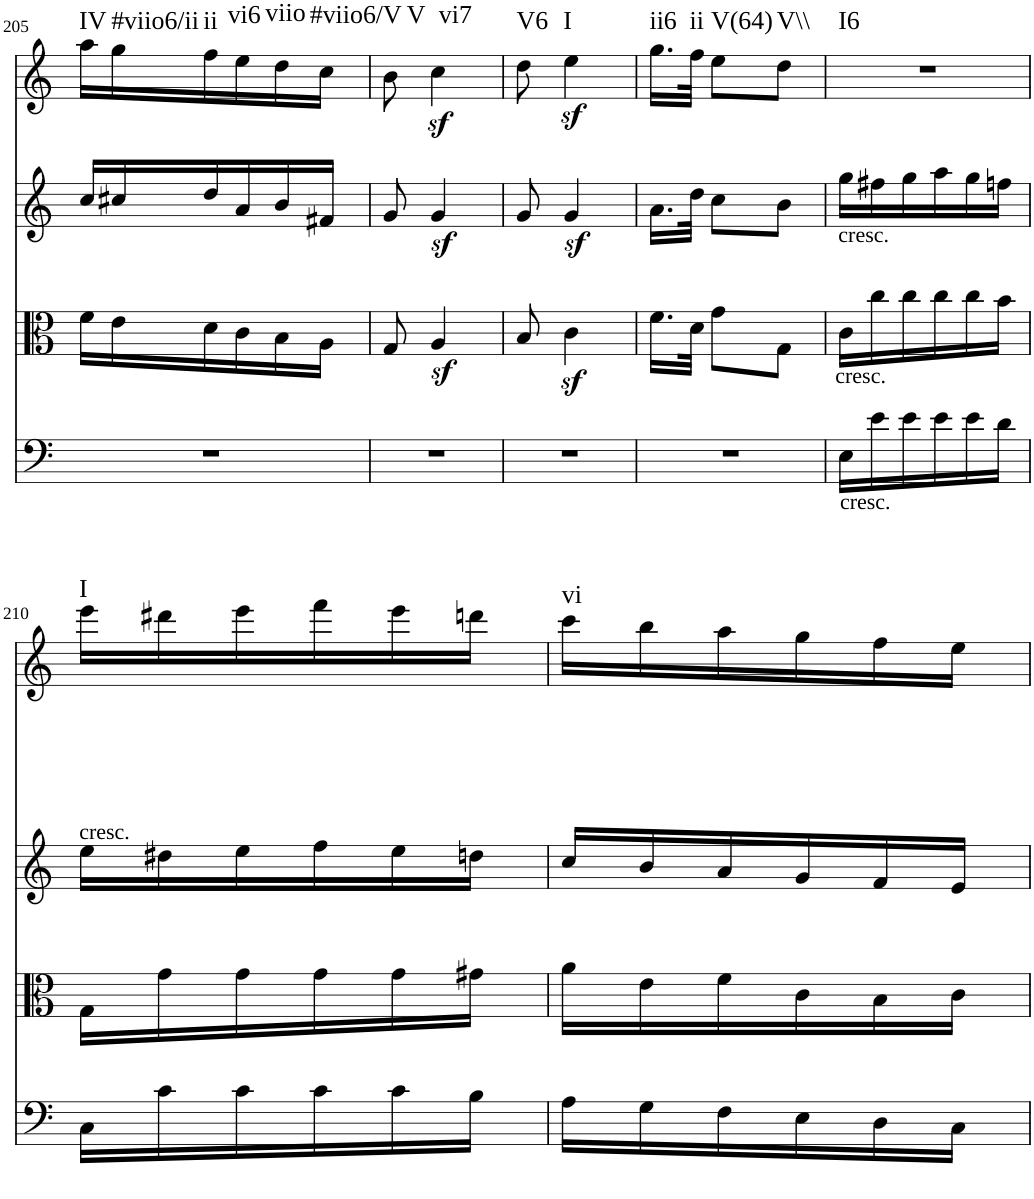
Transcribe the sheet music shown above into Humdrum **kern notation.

**kern	**kern	**kern	**kern	**dynam	**harte
*part4	*part3	*part2	*part1	*part1	*part1
*staff4	*staff3	*staff2	*staff1	*staff1	*
*I"Violoncello	*I"Viola	*I"Violin II	*I"Violin I	*	*
!!LO:PB:g=z
*clefF4	*clefC3	*clefG2	*clefG2	*	*
*k[]	*k[]	*k[]	*k[]	*	*
*M3/8	*M3/8	*M3/8	*M3/8	*	*
=205	=205	=205	=205	=205	=205
!	!	!	!	!	!LO:H:kt=IV
4.r	16f\LL	16cc/LL	16aa\LL	.	N
!	!	!	!	!	!LO:H:kt=#viio6/ii
.	16e\	16cc#X/	16gg\	.	N
!	!	!	!	!	!LO:H:kt=ii
.	16d\	16dd/	16ff\	.	N
!	!	!	!	!	!LO:H:kt=vi6
.	16c\	16a/	16ee\	.	N
!	!	!	!	!	!LO:H:kt=viio
.	16B\	16b/	16dd\	.	N
!	!	!	!	!	!LO:H:kt=#viio6/V
.	16A\JJ	16f#X/JJ	16cc\JJ	.	N
=206	=206	=206	=206	=206	=206
!	!	!	!	!	!LO:H:kt=V
4.r	8G/	8g/	8b\	.	N
!	!	!	!	!LO:DY:b	!LO:H:kt=vi7
.	4Az</	4gz</	4cc\	sf	N
=207	=207	=207	=207	=207	=207
!	!	!	!	!	!LO:H:kt=V6
4.r	8B/	8g/	8dd\	.	N
!	!	!	!	!LO:DY:b	!LO:H:kt=I
.	4cz<\	4gz</	4ee\	sf	N
=208	=208	=208	=208	=208	=208
!	!	!	!	!	!LO:H:kt=ii6
4.r	16.f\LL	16.a\LL	16.gg\LL	.	N
!	!	!	!	!	!LO:H:kt=ii
.	32d\JJk	32dd\JJk	32ff\JJk	.	N
!	!	!	!	!	!LO:H:kt=V(64)
.	8g\L	8cc\L	8ee\L	.	N
!	!	!	!	!	!LO:H:kt=V\\
.	8G\J	8b\J	8dd\J	.	N
=209	=209	=209	=209	=209	=209
!	!	!LO:TX:b:t=cresc.	!	!	!
!	!LO:TX:b:t=cresc.	!	!	!	!
!LO:TX:b:t=cresc.	!	!	!	!	!LO:H:kt=I6
16E\LL	16c\LL	16gg\LL	4.r	.	N
16e\	16cc\	16ff#X\	.	.	.
16e\	16cc\	16gg\	.	.	.
16e\	16cc\	16aa\	.	.	.
16e\	16cc\	16gg\	.	.	.
16d\JJ	16b\JJ	16ffn\JJ	.	.	.
!!LO:LB:g=z
=210	=210	=210	=210	=210	=210
!	!	!	!LO:TX:b:t=cresc.	!	!LO:H:kt=I
16C\LL	16G\LL	16ee\LL	16eee\LL	.	N
16c\	16g\	16dd#X\	16ddd#X\	.	.
16c\	16g\	16ee\	16eee\	.	.
16c\	16g\	16ff\	16fff\	.	.
16c\	16g\	16ee\	16eee\	.	.
16B\JJ	16g#X\JJ	16ddn\JJ	16dddn\JJ	.	.
=211	=211	=211	=211	=211	=211
!	!	!	!	!	!LO:H:kt=vi
16A\LL	16a\LL	16cc/LL	16ccc\LL	.	N
16G\	16e\	16b/	16bb\	.	.
16F\	16f\	16a/	16aa\	.	.
16E\	16c\	16g/	16gg\	.	.
16D\	16B\	16f/	16ff\	.	.
16C\JJ	16c\JJ	16e/JJ	16ee\JJ	.	.
=	=	=	=	=	=
*-	*-	*-	*-	*-	*-
